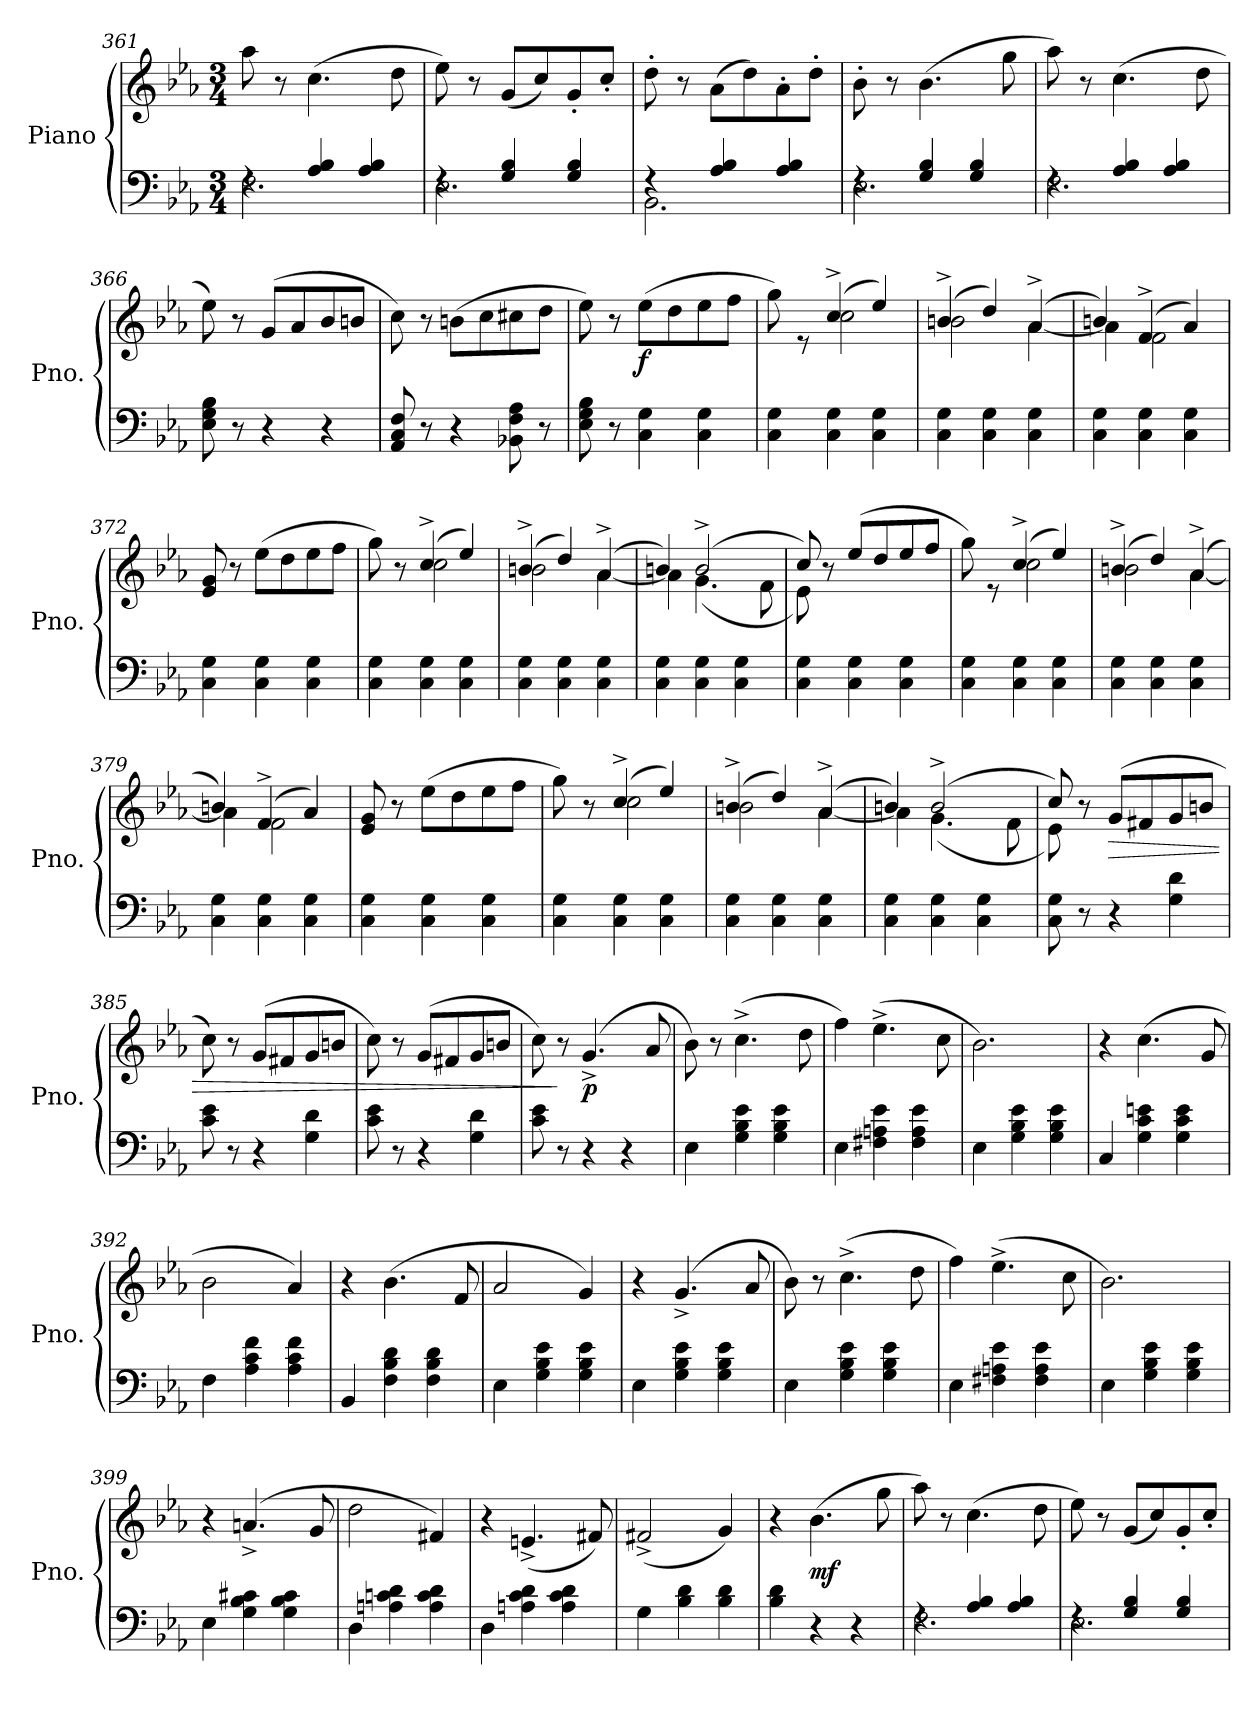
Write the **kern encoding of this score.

**kern	**kern	**dynam
*part1	*part1	*part1
*staff2	*staff1	*staff1/2
*I"Piano	*	*
*I'Pno.	*	*
*clefF4	*clefG2	*
*k[b-e-a-]	*k[b-e-a-]	*
*M3/4	*M3/4	*
=361	=361	=361
*^	*	*
4rF	2.F\	8aa-\	.
.	.	8r	.
4A-/ 4B-/	.	(4.cc\	.
4A-/ 4B-/	.	.	.
.	.	8dd\	.
!!LO:LB:g=z
=362	=362	=362	=362
4rF	2.E-\	8ee-\)	.
.	.	8r	.
4G/ 4B-/	.	(8g/L	.
.	.	8cc/)	.
4G/ 4B-/	.	8g'/	.
.	.	8cc'/J	.
=363	=363	=363	=363
4rF	2.BB-\	8dd'\	.
.	.	8r	.
4A-/ 4B-/	.	(8a-\L	.
.	.	8dd\)	.
4A-/ 4B-/	.	8a-'\	.
.	.	8dd'\J	.
=364	=364	=364	=364
4rF	2.E-\	8b-'\	.
.	.	8r	.
4G/ 4B-/	.	(4.b-\	.
4G/ 4B-/	.	.	.
.	.	8gg\	.
=365	=365	=365	=365
4rF	2.F\	8aa-\)	.
.	.	8r	.
4A-/ 4B-/	.	(4.cc\	.
4A-/ 4B-/	.	.	.
.	.	8dd\	.
*v	*v	*	*
=366	=366	=366
8E-\ 8G\ 8B-\	8ee-\)	.
8r	8r	.
4r	(8g/L	.
.	8a-/	.
4r	8b-/	.
.	8bn/J	.
=367	=367	=367
8AA-/ 8C/ 8F/	8cc\)	.
8r	8r	.
4r	(8bn\L	.
.	8cc\	.
8BB-X\ 8F\ 8A-\	8cc#X\	.
8r	8dd\J	.
=368	=368	=368
8E-\ 8G\ 8B-\	8ee-\)	.
8r	8r	.
!	!	!LO:DY:b
4C\ 4G\	(8ee-\L	f
.	8dd\	.
4C\ 4G\	8ee-\	.
.	8ff\J	.
=369	=369	=369
*	*^	*
4C\ 4G\	8gg\)	4ryy	.
.	8re	.	.
4C\ 4G\	(4cc^/	2cc\	.
4C\ 4G\	4ee-/)	.	.
!!LO:LB:g=z	!!
=370	=370	=370	=370
4C\ 4G\	(4bn^/	2b\	.
4C\ 4G\	4dd/)	.	.
4C\ 4G\	(4a-^/	[4a-\	.
=371	=371	=371	=371
4C\ 4G\	4bn/)	4a-\]	.
4C\ 4G\	(4f^/	2f\	.
4C\ 4G\	4a-/)	.	.
*	*v	*v	*
=372	=372	=372
4C\ 4G\	8e-/ 8g/	.
.	8r	.
4C\ 4G\	(8ee-\L	.
.	8dd\	.
4C\ 4G\	8ee-\	.
.	8ff\J	.
=373	=373	=373
*	*^	*
4C\ 4G\	8gg\)	4ryy	.
.	8r	.	.
4C\ 4G\	(4cc^/	2cc\	.
4C\ 4G\	4ee-/)	.	.
=374	=374	=374	=374
4C\ 4G\	(4bn^/	2b\	.
4C\ 4G\	4dd/)	.	.
4C\ 4G\	(4a-^/	[4a-\	.
=375	=375	=375	=375
4C\ 4G\	4bn/)	4a-\]	.
4C\ 4G\	(2b^/	(4.g\	.
4C\ 4G\	.	.	.
.	.	8f\	.
=376	=376	=376	=376
4C\ 4G\	8cc/)	8e-\)	.
.	8r	8rgyy	.
4C\ 4G\	(>8ee-/L	2ryy	.
.	8dd/	.	.
4C\ 4G\	8ee-/	.	.
.	8ff/J	.	.
=377	=377	=377	=377
4C\ 4G\	8gg\)	4ryy	.
.	8re	.	.
4C\ 4G\	(4cc^/	2cc\	.
4C\ 4G\	4ee-/)	.	.
=378	=378	=378	=378
4C\ 4G\	(4bn^/	2b\	.
4C\ 4G\	4dd/)	.	.
4C\ 4G\	(4a-^/	[4a-\	.
=379	=379	=379	=379
4C\ 4G\	4bn/)	4a-\]	.
4C\ 4G\	(4f^/	2f\	.
4C\ 4G\	4a-/)	.	.
*	*v	*v	*
!!LO:PB:g=z
=380	=380	=380
4C\ 4G\	8e-/ 8g/	.
.	8r	.
4C\ 4G\	(8ee-\L	.
.	8dd\	.
4C\ 4G\	8ee-\	.
.	8ff\J	.
=381	=381	=381
*	*^	*
4C\ 4G\	8gg\)	4ryy	.
.	8r	.	.
4C\ 4G\	(4cc^/	2cc\	.
4C\ 4G\	4ee-/)	.	.
=382	=382	=382	=382
4C\ 4G\	(4bn^/	2b\	.
4C\ 4G\	4dd/)	.	.
4C\ 4G\	(4a-^/	[4a-\	.
=383	=383	=383	=383
4C\ 4G\	4bn/)	4a-\]	.
4C\ 4G\	(2b^/	(4.g\	.
4C\ 4G\	.	.	.
.	.	8f\	.
=384	=384	=384	=384
8C\ 8G\	8cc/)	8e-\)	.
8r	8r	8rgyy	.
!	!	!	!LO:HP:b
4r	(8g/L	2ryy	>
.	8f#X/	.	.
4G\ 4d\	8g/	.	.
.	8bn/J	.	.
*	*v	*v	*
=385	=385	=385
8c\ 8e-\	8cc\)	.
8r	8r	.
4r	(8g/L	.
.	8f#X/	.
4G\ 4d\	8g/	.
.	8bn/J	.
=386	=386	=386
8c\ 8e-\	8cc\)	.
8r	8r	.
4r	(8g/L	.
.	8f#X/	.
4G\ 4d\	8g/	.
.	8bn/J	.
!!LO:LB:g=z
=387	=387	=387
8c\ 8e-\	8cc\)	.
8r	8r	]
!	!	!LO:DY:b
4r	(4.g^/	p
4r	.	.
.	8a-/	.
=388	=388	=388
4E-\	8b-\)	.
.	8r	.
4G\ 4B-\ 4e-\	(4.cc^\	.
4G\ 4B-\ 4e-\	.	.
.	8dd\	.
=389	=389	=389
4E-\	4ff\)	.
4F#X\ 4An\ 4e-\	(4.ee-^\	.
4F#\ 4A\ 4e-\	.	.
.	8cc\	.
=390	=390	=390
4E-\	2.b-\)	.
4G\ 4B-\ 4e-\	.	.
4G\ 4B-\ 4e-\	.	.
=391	=391	=391
4C/	4r	.
4G\ 4c\ 4en\	(4.cc\	.
4G\ 4c\ 4e\	.	.
.	8g/	.
=392	=392	=392
4F\	2b-\	.
4A-\ 4c\ 4f\	.	.
4A-\ 4c\ 4f\	4a-/)	.
=393	=393	=393
4BB-/	4r	.
4F\ 4B-\ 4d\	(4.b-\	.
4F\ 4B-\ 4d\	.	.
.	8f/	.
=394	=394	=394
4E-\	2a-/	.
4G\ 4B-\ 4e-\	.	.
4G\ 4B-\ 4e-\	4g/)	.
=395	=395	=395
4E-\	4r	.
4G\ 4B-\ 4e-\	(4.g^/	.
4G\ 4B-\ 4e-\	.	.
.	8a-/	.
=396	=396	=396
4E-\	8b-\)	.
.	8r	.
4G\ 4B-\ 4e-\	(4.cc^\	.
4G\ 4B-\ 4e-\	.	.
.	8dd\	.
!!LO:LB:g=z
=397	=397	=397
4E-\	4ff\)	.
4F#X\ 4An\ 4e-\	(4.ee-^\	.
4F#\ 4A\ 4e-\	.	.
.	8cc\	.
=398	=398	=398
4E-\	2.b-\)	.
4G\ 4B-\ 4e-\	.	.
4G\ 4B-\ 4e-\	.	.
=399	=399	=399
4E-\	4r	.
4G\ 4B-\ 4c#X\	(4.an^/	.
4G\ 4B-\ 4c#\	.	.
.	8g/	.
=400	=400	=400
4D\	2dd\	.
4An\ 4cn\ 4d\	.	.
4A\ 4c\ 4d\	4f#X/)	.
=401	=401	=401
4D\	4r	.
4An\ 4c\ 4d\	(4.en^/	.
4A\ 4c\ 4d\	.	.
.	8f#X/)	.
=402	=402	=402
4G\	(2f#X^/	.
4B-\ 4d\	.	.
4B-\ 4d\	4g/)	.
=403	=403	=403
4B-\ 4d\	4r	.
!	!	!LO:DY:b
4r	(4.b-\	mf
4r	.	.
.	8gg\	.
=404	=404	=404
*^	*	*
4rF	2.F\	8aa-\)	.
.	.	8r	.
4A-/ 4B-/	.	(4.cc\	.
4A-/ 4B-/	.	.	.
.	.	8dd\	.
!!LO:LB:g=z
=405	=405	=405	=405
4rF	2.E-\	8ee-\)	.
.	.	8r	.
4G/ 4B-/	.	(8g/L	.
.	.	8cc/)	.
4G/ 4B-/	.	8g'/	.
.	.	8cc'/J	.
*v	*v	*	*
=	=	=
*-	*-	*-
